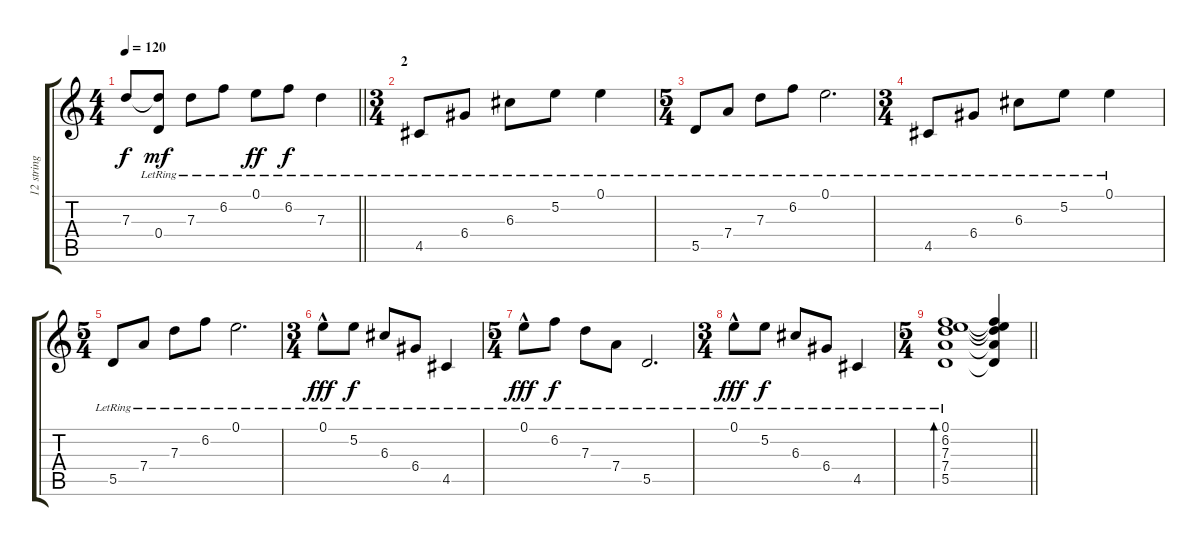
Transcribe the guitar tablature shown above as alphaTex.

\track ("12 string I think" "12 string ") {instrument acousticguitarnylon}
\staff {score tabs}
\tuning (E4 B3 G3 D3 A2 E2) {hide}
\ts (4 4)
\tempo 120
\clef g2
\barLineRight lightlight
\ks c
7.3{t}.8{dy f} (7.3{t} 0.4{lr}).8{dy mf} 7.3{lr}.8 6.2{lr}.8 0.1{lr}.8{dy ff} 6.2{lr}.8{dy f} 7.3{lr}.4 |
\ts (3 4)
\section ("" "2")
4.5{lr}.8 6.4{lr}.8 6.3{lr}.8 5.2{lr}.8 0.1{lr}.4 |
\ts (5 4)
5.5{lr}.8 7.4{lr}.8 7.3{lr}.8 6.2{lr}.8 0.1{lr}.2{d} |
\ts (3 4)
4.5{lr}.8 6.4{lr}.8 6.3{lr}.8 5.2{lr}.8 0.1{lr}.4 |
\ts (5 4)
5.5{lr}.8 7.4{lr}.8 7.3{lr}.8 6.2{lr}.8 0.1{lr}.2{d} |
\ts (3 4)
0.1{hac lr}.8{dy fff} 5.2{lr}.8{dy f} 6.3{lr}.8 6.4{lr}.8 4.5{lr}.4 |
\ts (5 4)
0.1{hac lr}.8{dy fff} 6.2{lr}.8{dy f} 7.3{lr}.8 7.4{lr}.8 5.5{lr}.2{d} |
\ts (3 4)
0.1{hac lr}.8{dy fff} 5.2{lr}.8{dy f} 6.3{lr}.8 6.4{lr}.8 4.5{lr}.4 |
\ts (5 4)
\barLineRight lightlight
(0.1{lr} 6.2 7.3 7.4 5.5).1{bd 240} (0.1{t} 6.2{t} 7.3{t} 7.4{t} 5.5{t}).4
